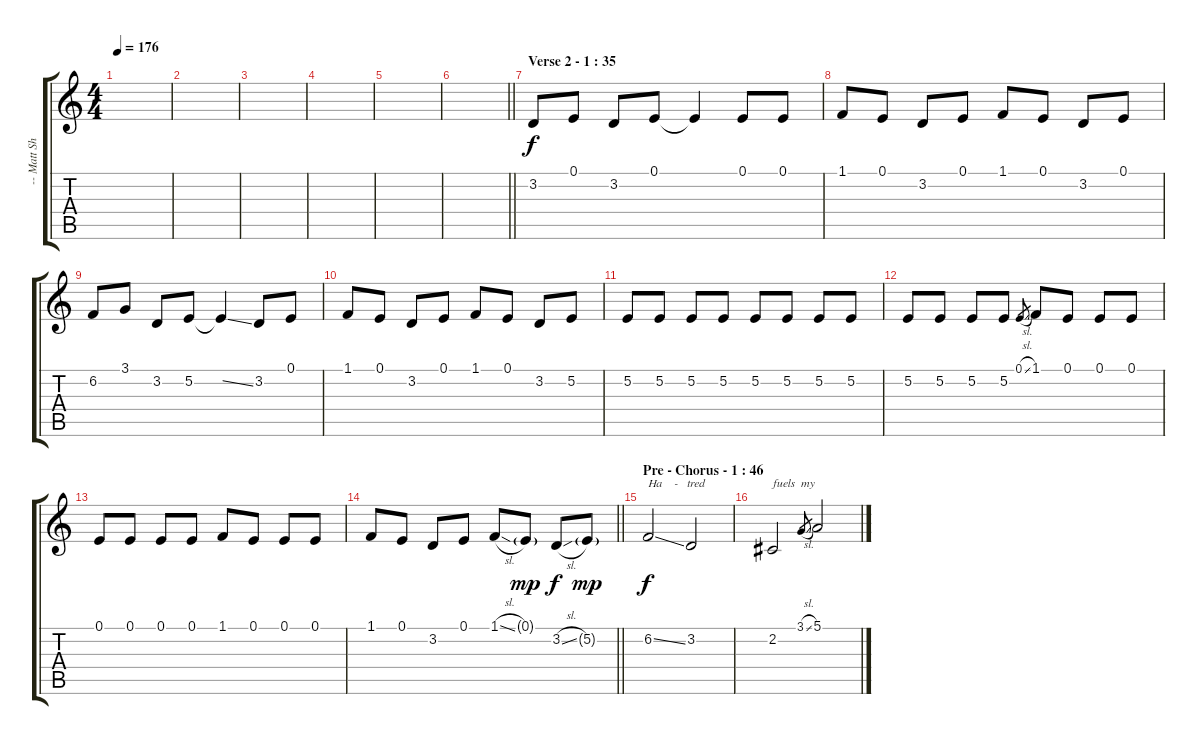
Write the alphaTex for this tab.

\track ("-- Matt Shadows - Vocals" "-- Matt Sh") {instrument oboe}
\staff {score tabs}
\tuning (E4 B3 G3 D3 A2 D2) {hide}
\ts (4 4)
\tempo 176
\clef g2
\ks c
|
|
|
|
|
\barLineRight lightlight
|
\section ("" "Verse 2 - 1 : 35")
3.2.8 0.1.8 3.2.8 0.1.8 0.1{t}.4 0.1.8 0.1.8 |
1.1.8 0.1.8 3.2.8 0.1.8 1.1.8 0.1.8 3.2.8 0.1.8 |
6.2.8 3.1.8 3.2.8 5.2.8 5.2{ss t}.4 3.2.8 0.1.8 |
1.1.8 0.1.8 3.2.8 0.1.8 1.1.8 0.1.8 3.2.8 5.2.8 |
5.2.8 5.2.8 5.2.8 5.2.8 5.2.8 5.2.8 5.2.8 5.2.8 |
5.2.8 5.2.8 5.2.8 5.2.8 0.1{sl}.8{gr} 1.1.8 0.1.8 0.1.8 0.1.8 |
0.1.8 0.1.8 0.1.8 0.1.8 1.1.8 0.1.8 0.1.8 0.1.8 |
\barLineRight lightlight
1.1.8 0.1.8 3.2.8 0.1.8 1.1{sl}.8 0.1{g}.8{dy mp} 3.2{sl}.8{dy f} 5.2{g}.8{dy mp} |
\section ("" "Pre - Chorus - 1 : 46")
6.2{ss}.2{txt "Ha    -   tred" dy f} 3.2.2 |
2.2.2{txt "fuels  my"} 3.1{sl}.8{gr} 5.1.2
